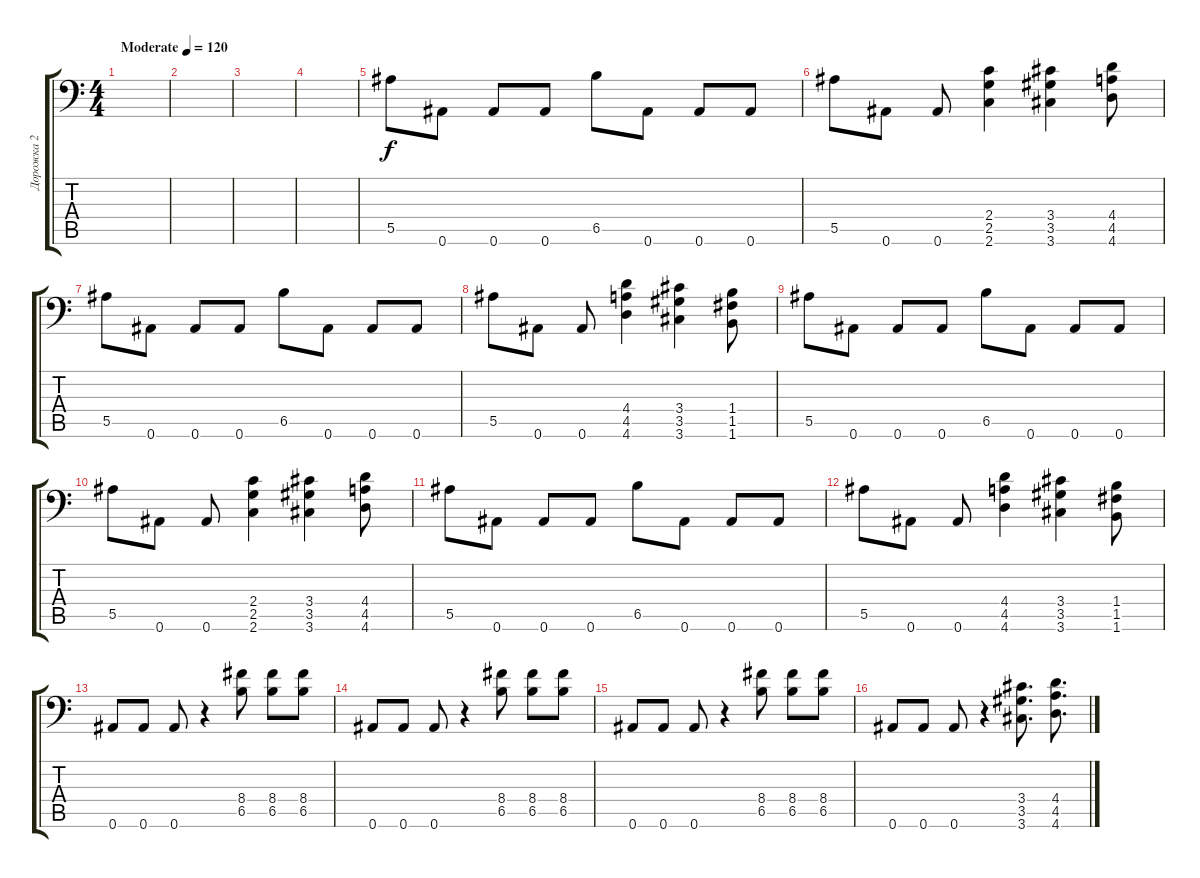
\track ("Дорожка 2" "Дорожка 2") {instrument distortionguitar}
\staff {score tabs}
\tuning (C4 G3 Eb3 Bb2 F2 Bb1) {hide}
\ts (4 4)
\tempo (120 "Moderate")
\clef f4
\ks c
|
|
|
|
5.5.8 0.6.8 0.6.8 0.6.8 6.5.8 0.6.8 0.6.8 0.6.8 |
5.5.8 0.6.8 0.6.8 (2.4 2.5 2.6).4 (3.4 3.5 3.6).4 (4.4 4.5 4.6).8 |
5.5.8 0.6.8 0.6.8 0.6.8 6.5.8 0.6.8 0.6.8 0.6.8 |
5.5.8 0.6.8 0.6.8 (4.4 4.5 4.6).4 (3.4 3.5 3.6).4 (1.4 1.5 1.6).8 |
5.5.8 0.6.8 0.6.8 0.6.8 6.5.8 0.6.8 0.6.8 0.6.8 |
5.5.8 0.6.8 0.6.8 (2.4 2.5 2.6).4 (3.4 3.5 3.6).4 (4.4 4.5 4.6).8 |
5.5.8 0.6.8 0.6.8 0.6.8 6.5.8 0.6.8 0.6.8 0.6.8 |
5.5.8 0.6.8 0.6.8 (4.4 4.5 4.6).4 (3.4 3.5 3.6).4 (1.4 1.5 1.6).8 |
0.6.8 0.6.8 0.6.8 r.4 (8.4 6.5).8 (8.4 6.5).8 (8.4 6.5).8 |
0.6.8 0.6.8 0.6.8 r.4 (8.4 6.5).8 (8.4 6.5).8 (8.4 6.5).8 |
0.6.8 0.6.8 0.6.8 r.4 (8.4 6.5).8 (8.4 6.5).8 (8.4 6.5).8 |
0.6.8 0.6.8 0.6.8 r.4 (3.4 3.5 3.6).8{d} (4.4 4.5 4.6).8{d}
